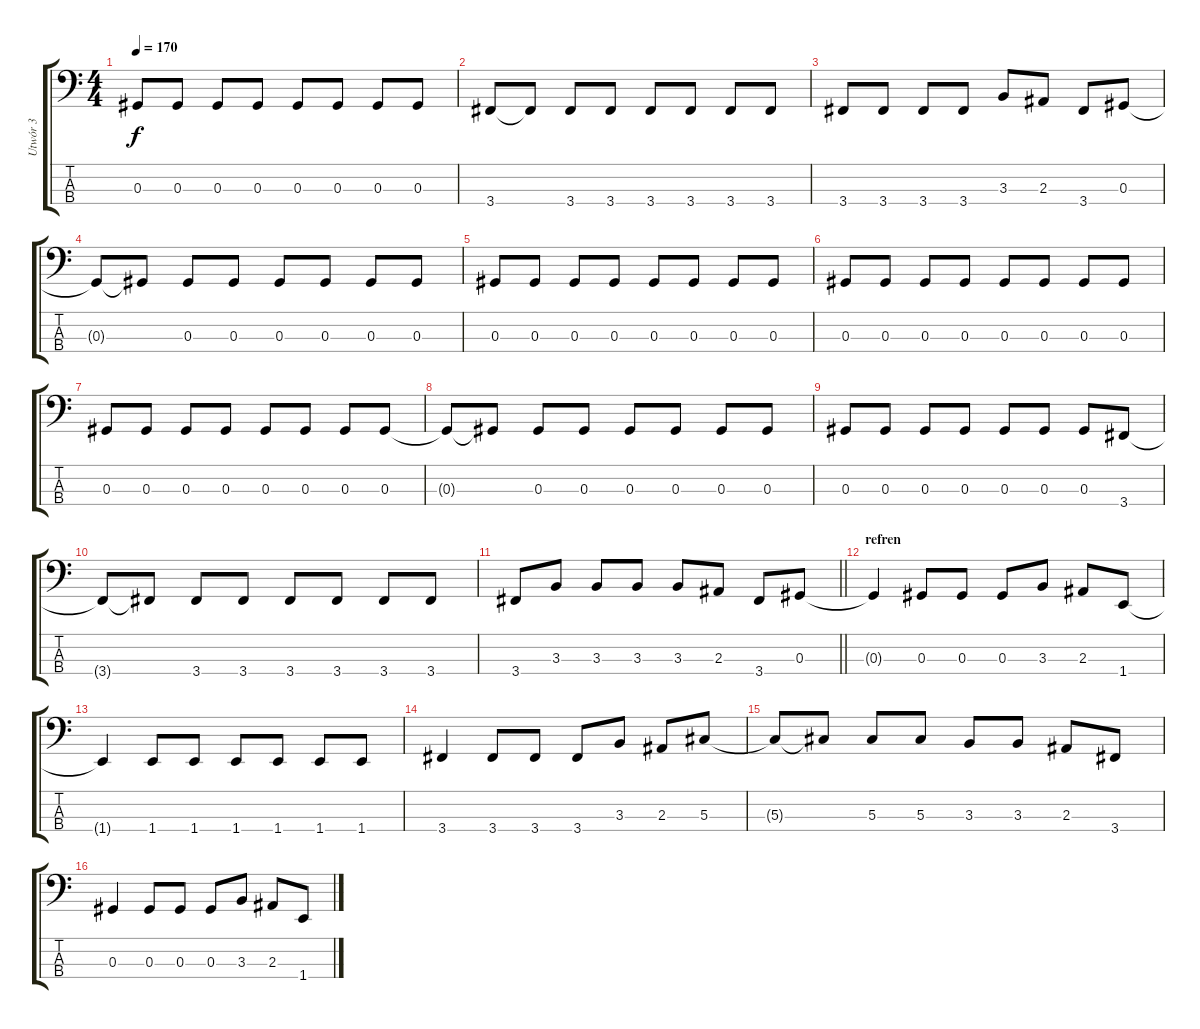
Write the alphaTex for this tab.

\track ("Utwór 3" "Utwór 3") {instrument electricbassfinger}
\staff {score tabs}
\tuning (Gb2 Db2 Ab1 Eb1) {hide}
\ts (4 4)
\tempo 170
\clef f4
\ks c
0.3.8{dy f} 0.3.8 0.3.8 0.3.8 0.3.8 0.3.8 0.3.8 0.3.8 |
3.4.8 3.4{t}.8 3.4.8 3.4.8 3.4.8 3.4.8 3.4.8 3.4.8 |
3.4.8 3.4.8 3.4.8 3.4.8 3.3.8 2.3.8 3.4.8 0.3.8 |
0.3{t}.8 0.3{t}.8 0.3.8 0.3.8 0.3.8 0.3.8 0.3.8 0.3.8 |
0.3.8 0.3.8 0.3.8 0.3.8 0.3.8 0.3.8 0.3.8 0.3.8 |
0.3.8 0.3.8 0.3.8 0.3.8 0.3.8 0.3.8 0.3.8 0.3.8 |
0.3.8 0.3.8 0.3.8 0.3.8 0.3.8 0.3.8 0.3.8 0.3.8 |
0.3{t}.8 0.3{t}.8 0.3.8 0.3.8 0.3.8 0.3.8 0.3.8 0.3.8 |
0.3.8 0.3.8 0.3.8 0.3.8 0.3.8 0.3.8 0.3.8 3.4.8 |
3.4{t}.8 3.4{t}.8 3.4.8 3.4.8 3.4.8 3.4.8 3.4.8 3.4.8 |
\barLineRight lightlight
3.4.8 3.3.8 3.3.8 3.3.8 3.3.8 2.3.8 3.4.8 0.3.8 |
\section ("" "refren")
0.3{t}.4 0.3.8 0.3.8 0.3.8 3.3.8 2.3.8 1.4.8 |
1.4{t}.4 1.4.8 1.4.8 1.4.8 1.4.8 1.4.8 1.4.8 |
3.4.4 3.4.8 3.4.8 3.4.8 3.3.8 2.3.8 5.3.8 |
5.3{t}.8 5.3{t}.8 5.3.8 5.3.8 3.3.8 3.3.8 2.3.8 3.4.8 |
0.3.4 0.3.8 0.3.8 0.3.8 3.3.8 2.3.8 1.4.8
